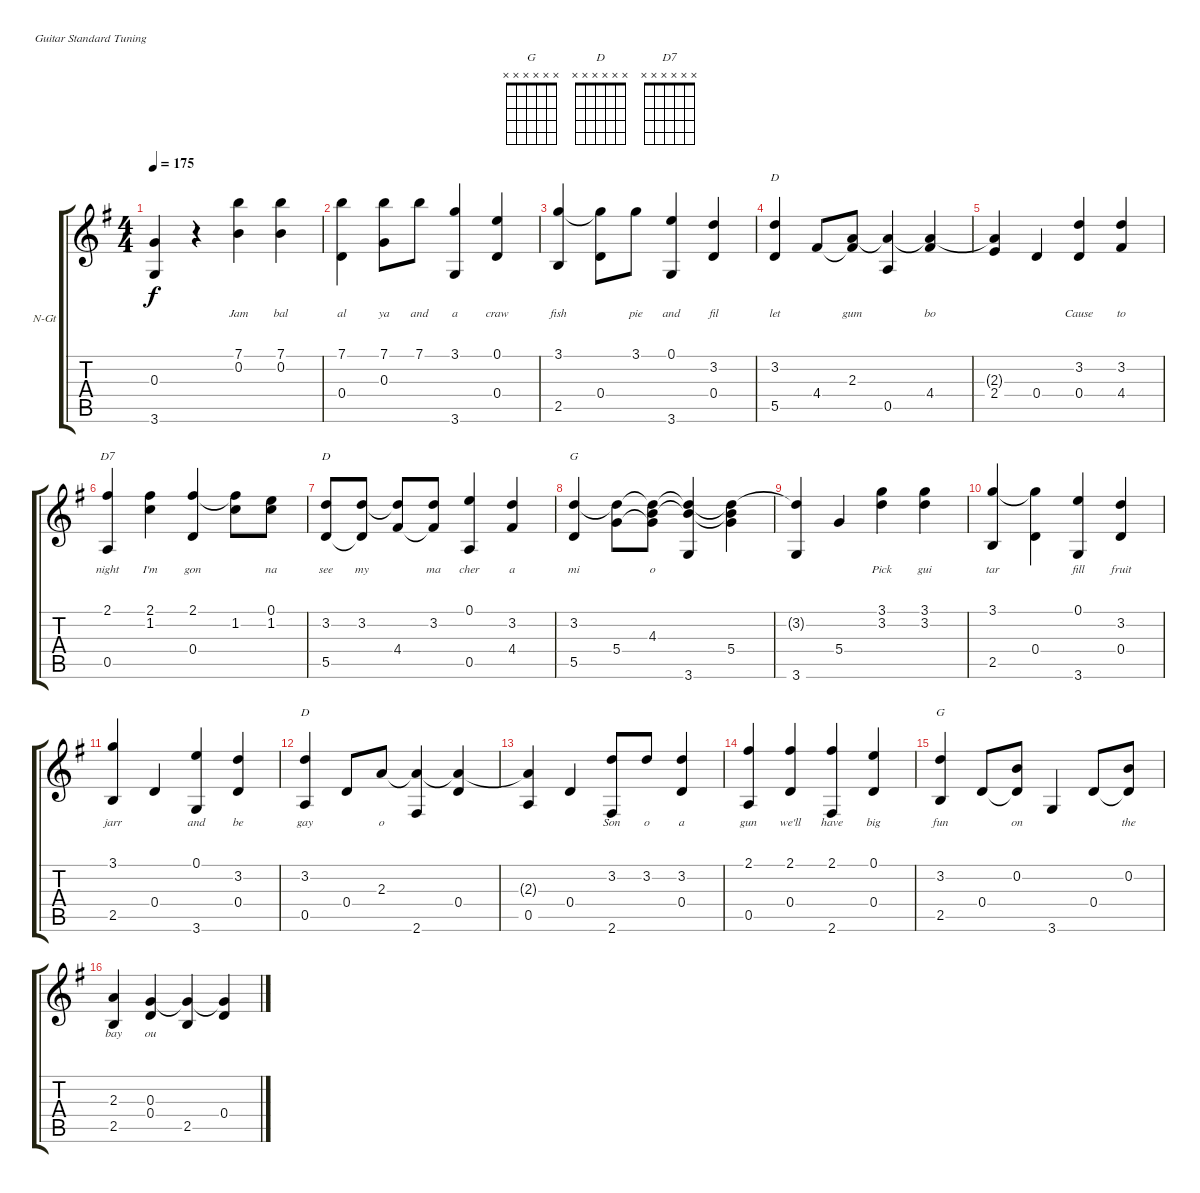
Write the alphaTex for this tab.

\defaultSystemsLayout 4
\bracketExtendMode groupsimilarinstruments
\firstSystemTrackNameOrientation horizontal
\otherSystemsTrackNameOrientation horizontal
\track ("Nylon Guitar" "N-Gt") {instrument acousticguitarnylon}
\staff {score tabs}
\tuning (E4 B3 G3 D3 A2 E2)
\chord ("G" x x x x x x)
\chord ("D" x x x x x x)
\chord ("D7" x x x x x x)
\ts (4 4)
\tempo 175
\clef g2
\ks g
(0.3 3.6).4{lyrics (0 "") lyrics (1 "") lyrics (2 "") lyrics (3 "") lyrics (4 "") dy f} r.4 (7.1 0.2).4{lyrics (0 "Jam") lyrics (1 "") lyrics (2 "") lyrics (3 "") lyrics (4 "")} (7.1 0.2).4{lyrics (0 "bal") lyrics (1 "") lyrics (2 "") lyrics (3 "") lyrics (4 "")} |
(7.1 0.4).4{lyrics (0 "al") lyrics (1 "") lyrics (2 "") lyrics (3 "") lyrics (4 "")} (7.1 0.3).8{lyrics (0 "ya") lyrics (1 "") lyrics (2 "") lyrics (3 "") lyrics (4 "")} 7.1.8{lyrics (0 "and") lyrics (1 "") lyrics (2 "") lyrics (3 "") lyrics (4 "")} (3.1 3.6).4{lyrics (0 "a") lyrics (1 "") lyrics (2 "") lyrics (3 "") lyrics (4 "")} (0.1 0.4).4{lyrics (0 "craw") lyrics (1 "") lyrics (2 "") lyrics (3 "") lyrics (4 "")} |
(3.1 2.5).4{lyrics (0 "fish") lyrics (1 "") lyrics (2 "") lyrics (3 "") lyrics (4 "")} (3.1{t} 0.4).8{lyrics (0 "") lyrics (1 "") lyrics (2 "") lyrics (3 "") lyrics (4 "")} 3.1.8{lyrics (0 "pie") lyrics (1 "") lyrics (2 "") lyrics (3 "") lyrics (4 "")} (0.1 3.6).4{lyrics (0 "and") lyrics (1 "") lyrics (2 "") lyrics (3 "") lyrics (4 "")} (3.2 0.4).4{lyrics (0 "fil") lyrics (1 "") lyrics (2 "") lyrics (3 "") lyrics (4 "")} |
(3.2 5.5).4{ch "D" lyrics (0 "let") lyrics (1 "") lyrics (2 "") lyrics (3 "") lyrics (4 "")} 4.4.8{lyrics (0 "") lyrics (1 "") lyrics (2 "") lyrics (3 "") lyrics (4 "")} (2.3 4.4{t}).8{lyrics (0 "gum") lyrics (1 "") lyrics (2 "") lyrics (3 "") lyrics (4 "")} (2.3{t} 0.5).4{lyrics (0 "") lyrics (1 "") lyrics (2 "") lyrics (3 "") lyrics (4 "")} (2.3{t} 4.4).4{lyrics (0 "bo") lyrics (1 "") lyrics (2 "") lyrics (3 "") lyrics (4 "")} |
(2.3{t} 2.4).4{lyrics (0 "") lyrics (1 "") lyrics (2 "") lyrics (3 "") lyrics (4 "")} 0.4.4{lyrics (0 "") lyrics (1 "") lyrics (2 "") lyrics (3 "") lyrics (4 "")} (3.2 0.4).4{lyrics (0 "Cause") lyrics (1 "") lyrics (2 "") lyrics (3 "") lyrics (4 "")} (3.2 4.4).4{lyrics (0 "to") lyrics (1 "") lyrics (2 "") lyrics (3 "") lyrics (4 "")} |
(2.1 0.5).4{ch "D7" lyrics (0 "night") lyrics (1 "") lyrics (2 "") lyrics (3 "") lyrics (4 "")} (2.1 1.2).4{lyrics (0 "I'm") lyrics (1 "") lyrics (2 "") lyrics (3 "") lyrics (4 "")} (2.1 0.4).4{lyrics (0 "gon") lyrics (1 "") lyrics (2 "") lyrics (3 "") lyrics (4 "")} (2.1{t} 1.2).8{lyrics (0 "") lyrics (1 "") lyrics (2 "") lyrics (3 "") lyrics (4 "")} (0.1 1.2).8{lyrics (0 "na") lyrics (1 "") lyrics (2 "") lyrics (3 "") lyrics (4 "")} |
(3.2 5.5).8{ch "D" lyrics (0 "see") lyrics (1 "") lyrics (2 "") lyrics (3 "") lyrics (4 "")} (3.2 5.5{t}).8{lyrics (0 "my") lyrics (1 "") lyrics (2 "") lyrics (3 "") lyrics (4 "")} (3.2{t} 4.4).8{lyrics (0 "") lyrics (1 "") lyrics (2 "") lyrics (3 "") lyrics (4 "")} (3.2 4.4{t}).8{lyrics (0 "ma") lyrics (1 "") lyrics (2 "") lyrics (3 "") lyrics (4 "")} (0.1 0.5).4{lyrics (0 "cher") lyrics (1 "") lyrics (2 "") lyrics (3 "") lyrics (4 "")} (3.2 4.4).4{lyrics (0 "a") lyrics (1 "") lyrics (2 "") lyrics (3 "") lyrics (4 "")} |
(3.2 5.5).4{ch "G" lyrics (0 "mi") lyrics (1 "") lyrics (2 "") lyrics (3 "") lyrics (4 "")} (3.2{t} 5.4).8{lyrics (0 "") lyrics (1 "") lyrics (2 "") lyrics (3 "") lyrics (4 "")} (3.2{t} 4.3 5.4{t}).8{lyrics (0 "o") lyrics (1 "") lyrics (2 "") lyrics (3 "") lyrics (4 "")} (3.2{t} 4.3{t} 3.6).4{lyrics (0 "") lyrics (1 "") lyrics (2 "") lyrics (3 "") lyrics (4 "")} (3.2{t} 4.3{t} 5.4).4{lyrics (0 "") lyrics (1 "") lyrics (2 "") lyrics (3 "") lyrics (4 "")} |
(3.2{t} 3.6).4{lyrics (0 "") lyrics (1 "") lyrics (2 "") lyrics (3 "") lyrics (4 "")} 5.4.4{lyrics (0 "") lyrics (1 "") lyrics (2 "") lyrics (3 "") lyrics (4 "")} (3.1 3.2).4{lyrics (0 "Pick") lyrics (1 "") lyrics (2 "") lyrics (3 "") lyrics (4 "")} (3.1 3.2).4{lyrics (0 "gui") lyrics (1 "") lyrics (2 "") lyrics (3 "") lyrics (4 "")} |
(3.1 2.5).4{lyrics (0 "tar") lyrics (1 "") lyrics (2 "") lyrics (3 "") lyrics (4 "")} (3.1{t} 0.4).4{lyrics (0 "") lyrics (1 "") lyrics (2 "") lyrics (3 "") lyrics (4 "")} (3.6 0.1).4{lyrics (0 "fill") lyrics (1 "") lyrics (2 "") lyrics (3 "") lyrics (4 "")} (3.2 0.4).4{lyrics (0 "fruit") lyrics (1 "") lyrics (2 "") lyrics (3 "") lyrics (4 "")} |
(2.5 3.1).4{lyrics (0 "jarr") lyrics (1 "") lyrics (2 "") lyrics (3 "") lyrics (4 "")} 0.4.4{lyrics (0 "") lyrics (1 "") lyrics (2 "") lyrics (3 "") lyrics (4 "")} (3.6 0.1).4{lyrics (0 "and") lyrics (1 "") lyrics (2 "") lyrics (3 "") lyrics (4 "")} (3.2 0.4).4{lyrics (0 "be") lyrics (1 "") lyrics (2 "") lyrics (3 "") lyrics (4 "")} |
(3.2 0.5).4{ch "D" lyrics (0 "gay") lyrics (1 "") lyrics (2 "") lyrics (3 "") lyrics (4 "")} 0.4.8{lyrics (0 "") lyrics (1 "") lyrics (2 "") lyrics (3 "") lyrics (4 "")} 2.3.8{lyrics (0 "o") lyrics (1 "") lyrics (2 "") lyrics (3 "") lyrics (4 "")} (2.3{t} 2.6).4{lyrics (0 "") lyrics (1 "") lyrics (2 "") lyrics (3 "") lyrics (4 "")} (2.3{t} 0.4).4{lyrics (0 "") lyrics (1 "") lyrics (2 "") lyrics (3 "") lyrics (4 "")} |
(2.3{t} 0.5).4{lyrics (0 "") lyrics (1 "") lyrics (2 "") lyrics (3 "") lyrics (4 "")} 0.4.4{lyrics (0 "") lyrics (1 "") lyrics (2 "") lyrics (3 "") lyrics (4 "")} (3.2 2.6).8{lyrics (0 "Son") lyrics (1 "") lyrics (2 "") lyrics (3 "") lyrics (4 "")} 3.2.8{lyrics (0 "o") lyrics (1 "") lyrics (2 "") lyrics (3 "") lyrics (4 "")} (3.2 0.4).4{lyrics (0 "a") lyrics (1 "") lyrics (2 "") lyrics (3 "") lyrics (4 "")} |
(2.1 0.5).4{lyrics (0 "gun") lyrics (1 "") lyrics (2 "") lyrics (3 "") lyrics (4 "")} (2.1 0.4).4{lyrics (0 "we'll") lyrics (1 "") lyrics (2 "") lyrics (3 "") lyrics (4 "")} (2.1 2.6).4{lyrics (0 "have") lyrics (1 "") lyrics (2 "") lyrics (3 "") lyrics (4 "")} (0.4 0.1).4{lyrics (0 "big") lyrics (1 "") lyrics (2 "") lyrics (3 "") lyrics (4 "")} |
(2.5 3.2).4{ch "G" lyrics (0 "fun") lyrics (1 "") lyrics (2 "") lyrics (3 "") lyrics (4 "")} 0.4.8{lyrics (0 "") lyrics (1 "") lyrics (2 "") lyrics (3 "") lyrics (4 "")} (0.2 0.4{t}).8{lyrics (0 "on") lyrics (1 "") lyrics (2 "") lyrics (3 "") lyrics (4 "")} 3.6.4{lyrics (0 "") lyrics (1 "") lyrics (2 "") lyrics (3 "") lyrics (4 "")} 0.4.8{lyrics (0 "") lyrics (1 "") lyrics (2 "") lyrics (3 "") lyrics (4 "")} (0.2 0.4{t}).8{lyrics (0 "the") lyrics (1 "") lyrics (2 "") lyrics (3 "") lyrics (4 "")} |
(2.3 2.5).4{lyrics (0 "bay") lyrics (1 "") lyrics (2 "") lyrics (3 "") lyrics (4 "")} (0.3 0.4).4{lyrics (0 "ou") lyrics (1 "") lyrics (2 "") lyrics (3 "") lyrics (4 "")} (0.3{t} 2.5).4{lyrics (0 "") lyrics (1 "") lyrics (2 "") lyrics (3 "") lyrics (4 "")} (0.3{t} 0.4).4{lyrics (0 "") lyrics (1 "") lyrics (2 "") lyrics (3 "") lyrics (4 "")}
